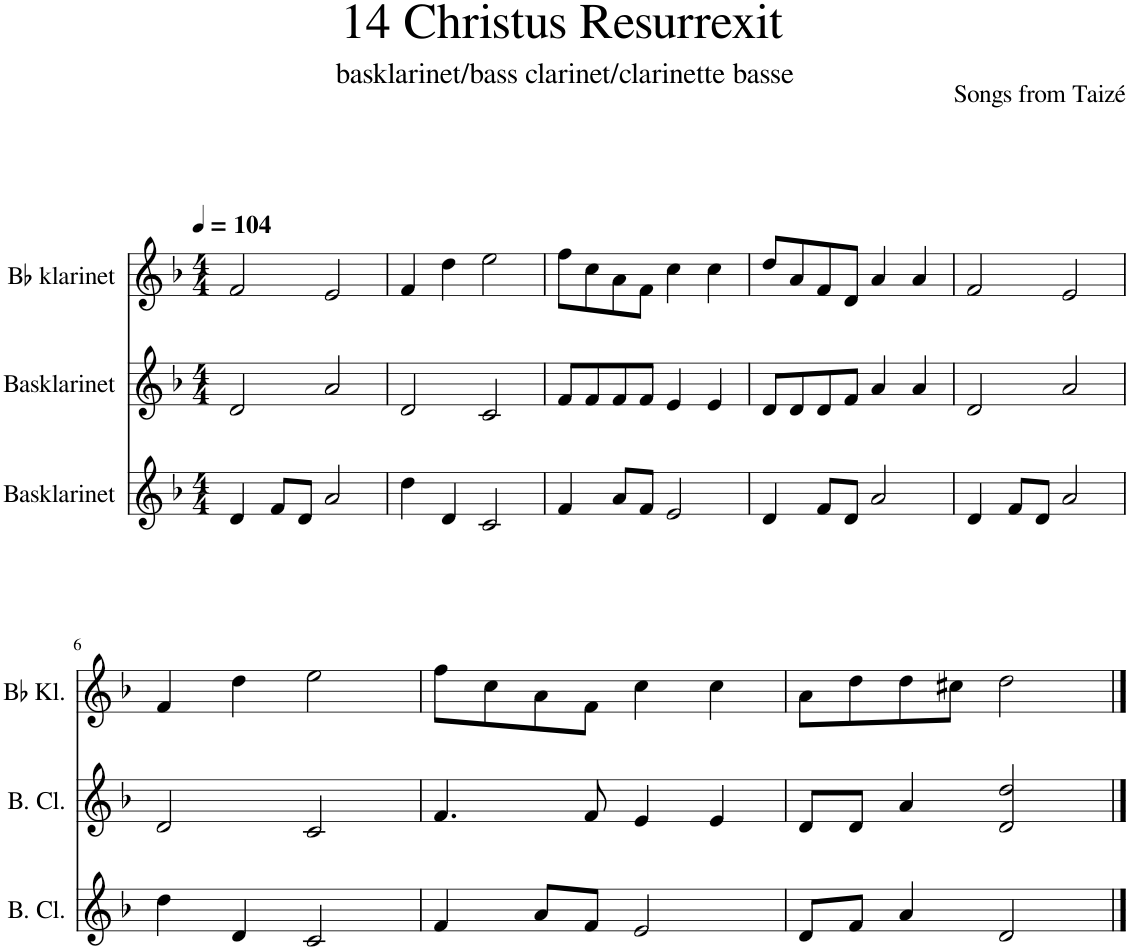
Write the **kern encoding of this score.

**kern	**kern	**kern
*part3	*part2	*part1
*staff3	*staff2	*staff1
*I"Basklarinet	*I"Basklarinet	*I"Bb klarinet
*	*	*I'Bb Kl.
*clefG2	*clefG2	*clefG2
*Trd8c14	*Trd8c14	*Trd1c2
*k[b-]	*k[b-]	*k[b-]
*M4/4	*M4/4	*M4/4
*MM104	*MM104	*MM104
=1	=1	=1
4d/	2d/	2f/
8f/L	.	.
8d/J	.	.
2a/	2a/	2e/
=2	=2	=2
4dd\	2d/	4f/
4d/	.	4dd\
2c/	2c/	2ee\
=3	=3	=3
4f/	8f/L	8ff\L
.	8f/	8cc\
8a/L	8f/	8a\
8f/J	8f/J	8f\J
2e/	4e/	4cc\
.	4e/	4cc\
=4	=4	=4
4d/	8d/L	8dd/L
.	8d/	8a/
8f/L	8d/	8f/
8d/J	8f/J	8d/J
2a/	4a/	4a/
.	4a/	4a/
=5	=5	=5
4d/	2d/	2f/
8f/L	.	.
8d/J	.	.
2a/	2a/	2e/
!!LO:LB:g=z
=6	=6	=6
4dd\	2d/	4f/
4d/	.	4dd\
2c/	2c/	2ee\
=7	=7	=7
4f/	4.f/	8ff\L
.	.	8cc\
8a/L	.	8a\
8f/J	8f/	8f\J
2e/	4e/	4cc\
.	4e/	4cc\
=8	=8	=8
8d/L	8d/L	8a\L
8f/J	8d/J	8dd\
4a/	4a/	8dd\
.	.	8cc#X\J
2d/	2d/ 2dd/	2dd\
==	==	==
*-	*-	*-
